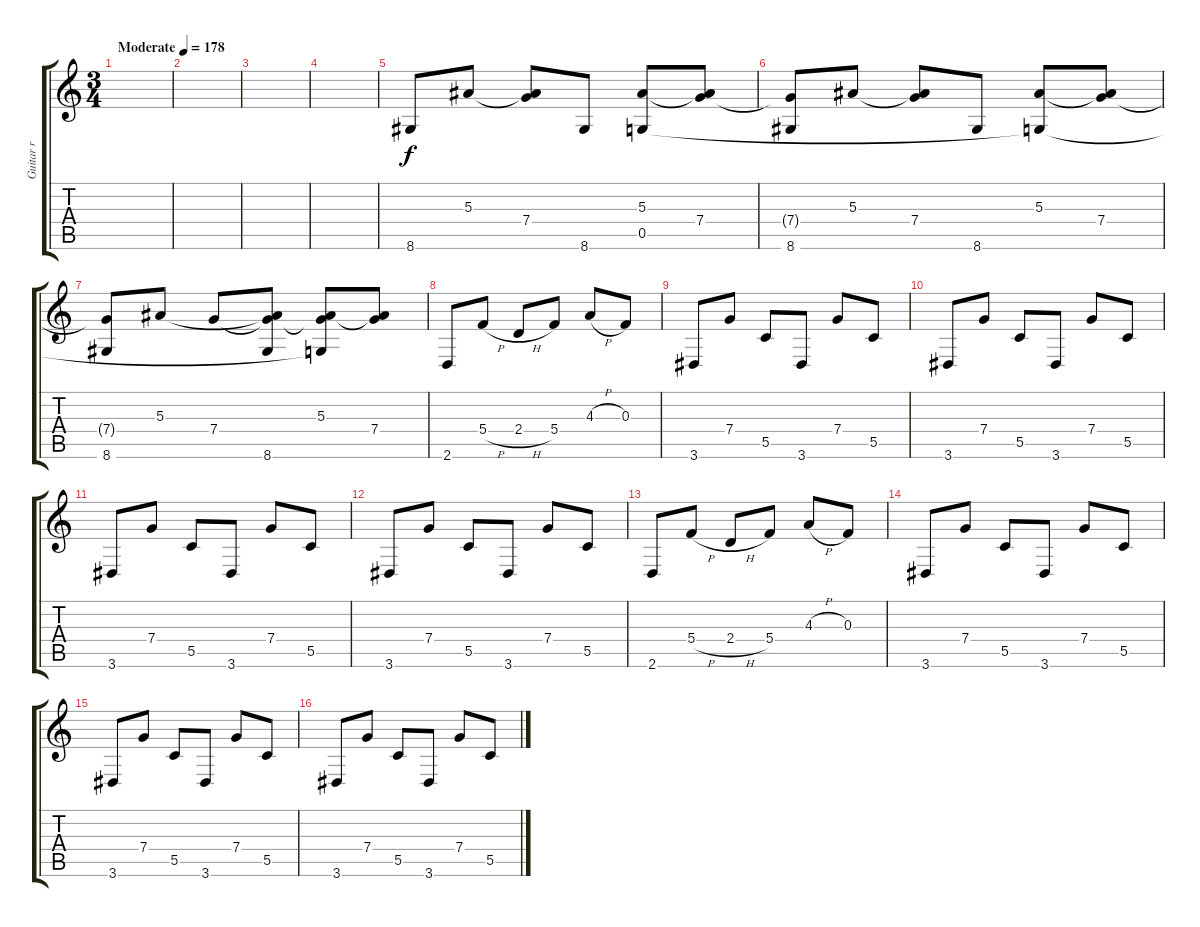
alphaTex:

\track ("Guitar r" "Guitar r") {instrument distortionguitar}
\staff {score tabs}
\tuning (D4 A3 F3 C3 G2 C2) {hide}
\ts (3 4)
\tempo (178 "Moderate")
\clef g2
\ks c
|
|
|
|
8.6.8 5.3.8 (5.3{t} 7.4).8 8.6.8 (5.3 0.5).8 (5.3{t} 7.4).8 |
(7.4{t} 8.6).8 5.3.8 (5.3{t} 7.4).8 8.6.8 (5.3 0.5{t}).8 (5.3{t} 7.4).8 |
(7.4{t} 8.6).8 5.3.8 7.4.8 (5.3{t} 7.4{t} 8.6).8 (5.3 7.4{t} 0.5{t}).8 (5.3{t} 7.4).8 |
2.6.8 5.4{h}.8 2.4{h}.8 5.4.8 4.3{h}.8 0.3.8 |
3.6.8 7.4.8 5.5.8 3.6.8 7.4.8 5.5.8 |
3.6.8 7.4.8 5.5.8 3.6.8 7.4.8 5.5.8 |
3.6.8 7.4.8 5.5.8 3.6.8 7.4.8 5.5.8 |
3.6.8 7.4.8 5.5.8 3.6.8 7.4.8 5.5.8 |
2.6.8 5.4{h}.8 2.4{h}.8 5.4.8 4.3{h}.8 0.3.8 |
3.6.8 7.4.8 5.5.8 3.6.8 7.4.8 5.5.8 |
3.6.8 7.4.8 5.5.8 3.6.8 7.4.8 5.5.8 |
3.6.8 7.4.8 5.5.8 3.6.8 7.4.8 5.5.8
